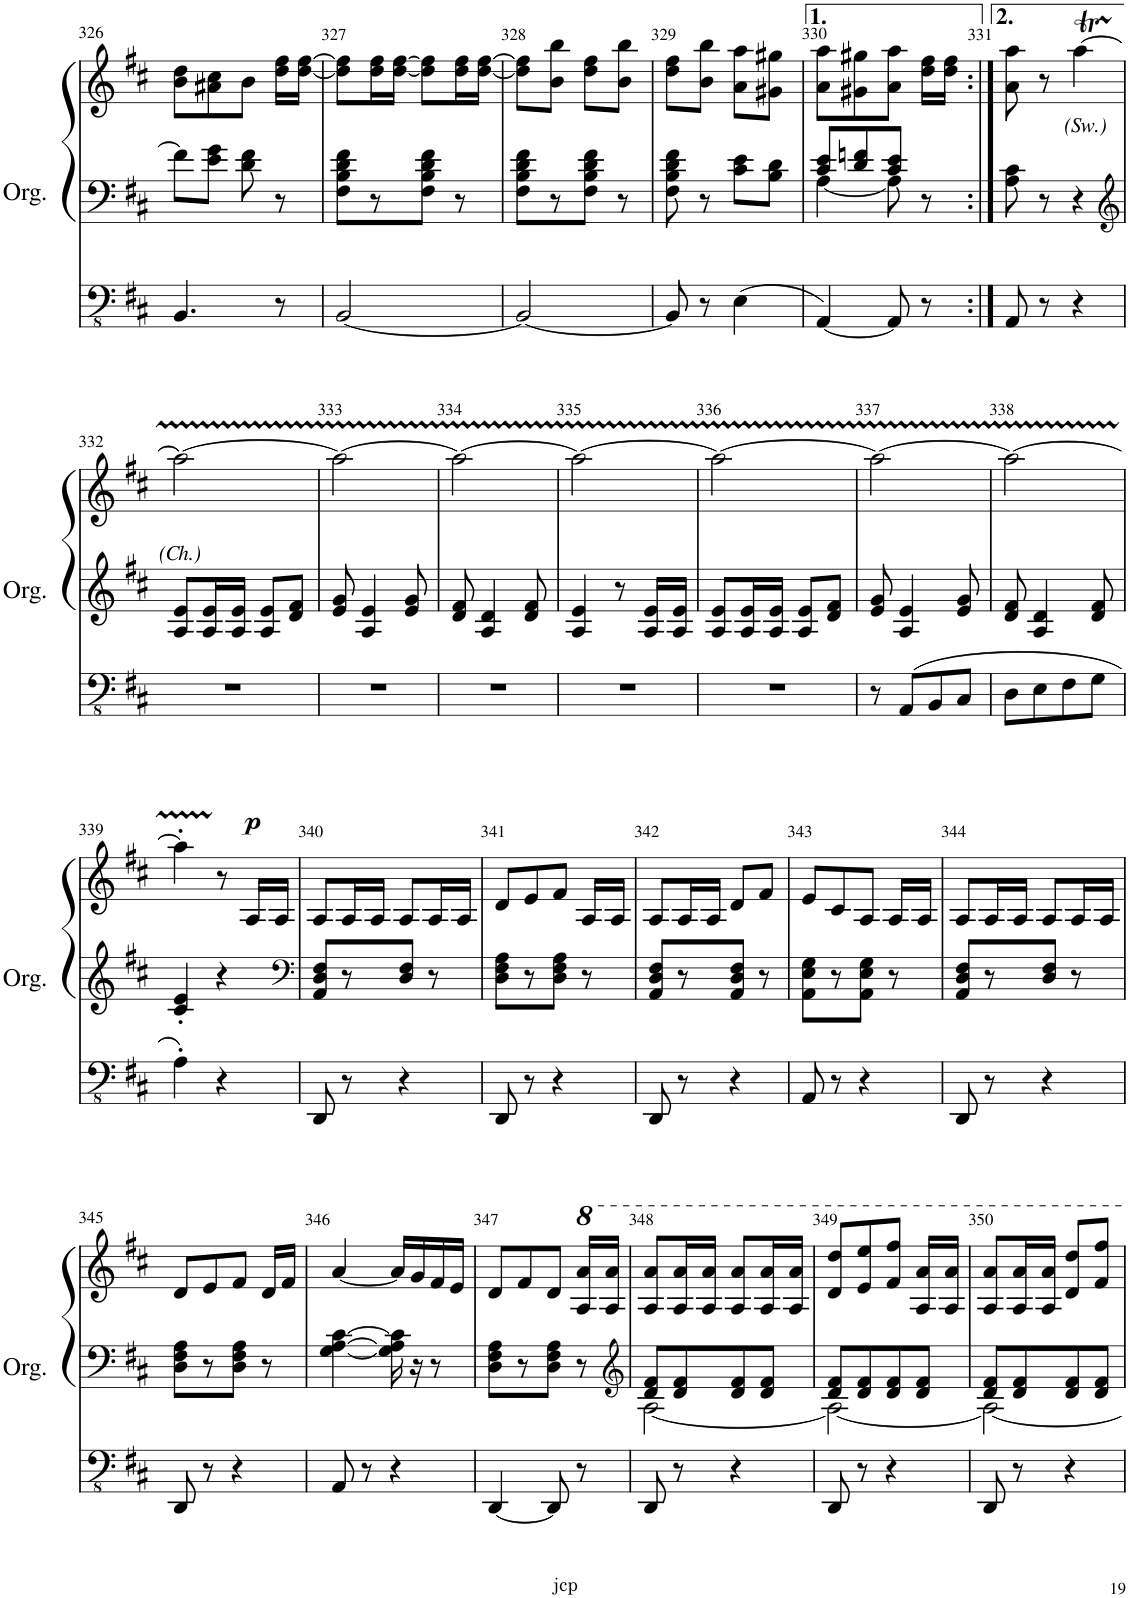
**kern	**kern	**kern	**dynam
*part1	*part1	*part1	*part1
*staff3	*staff2	*staff1	*staff1/2/3
*I"Orgue à tuyaux	*	*	*
*I'Org.	*	*	*
!!LO:PB:g=z
*clefFv4	*clefF4	*clefG2	*
*k[f#c#]	*k[f#c#]	*k[f#c#]	*
*M2/4	*M2/4	*M2/4	*
=326	=326	=326	=326
4.BBB/	8f#\L]	8b\ 8dd\L	.
.	8e\ 8g\J	8a#X\ 8cc#\	.
.	8d\ 8f#\	8b\J	.
8r	8r	16dd\ 16ff#\LL	.
.	.	[16dd\ [16ff#\JJ	.
=327	=327	=327	=327
[2BBB/	8F#\ 8B\ 8d\ 8f#\L	8dd\] 8ff#\]L	.
.	8r	16dd\ 16ff#\L	.
.	.	[16dd\ [16ff#\JJ	.
.	8F#\ 8B\ 8d\ 8f#\J	8dd\] 8ff#\]L	.
.	8r	16dd\ 16ff#\L	.
.	.	[16dd\ [16ff#\JJ	.
=328	=328	=328	=328
2BBB/_	8F#\ 8B\ 8d\ 8f#\L	8dd\] 8ff#\]L	.
.	8r	8b\ 8bb\J	.
.	8F#\ 8B\ 8d\ 8f#\J	8dd\ 8ff#\L	.
.	8r	8b\ 8bb\J	.
=329	=329	=329	=329
8BBB/]	8F#\ 8B\ 8d\ 8f#\	8dd\ 8ff#\L	.
8r	8r	8b\ 8bb\J	.
4EE\	8c#\ 8e\L	8a\ 8aa\L	.
.	8B\ 8d\J	8g#X\ 8gg#X\J	.
=330	=330	=330	=330
*	*^	*	*
[4AAA/	8c#/ 8e/L	[4A\	8a\ 8aa\L	.
.	8d/ 8fn/	.	8g#X\ 8gg#X\	.
8AAA/]	8c#/ 8e/J	8A\]	8a\ 8aa\J	.
8r	8r	8ryy	16dd\ 16ff#\LL	.
.	.	.	16dd\ 16ff#\JJ	.
*	*v	*v	*	*
=331:|!	=331:|!	=331:|!	=331:|!
8AAA/	8A\ 8c#\	8a\ 8aa\	.
8r	8r	8r	.
!	!	!LO:TX:b:i:t=(Sw.)	!
4r	4r	[4aaT\	.
!!LO:LB:g=z
=332	=332	=332	=332
*	*clefG2	*	*
!	!LO:TX:a:i:t=(Ch.)	!	!
2r	8A/ 8e/L	2aa\_	.
.	16A/ 16e/L	.	.
.	16A/ 16e/JJ	.	.
.	8A/ 8e/L	.	.
.	8d/ 8f#/J	.	.
=333	=333	=333	=333
2r	8e/ 8g/	2aa\_	.
.	4A/ 4e/	.	.
.	8e/ 8g/	.	.
=334	=334	=334	=334
2r	8d/ 8f#/	2aa\_	.
.	4A/ 4d/	.	.
.	8d/ 8f#/	.	.
=335	=335	=335	=335
2r	4A/ 4e/	2aa\_	.
.	8r	.	.
.	16A/ 16e/LL	.	.
.	16A/ 16e/JJ	.	.
=336	=336	=336	=336
2r	8A/ 8e/L	2aa\_	.
.	16A/ 16e/L	.	.
.	16A/ 16e/JJ	.	.
.	8A/ 8e/L	.	.
.	8d/ 8f#/J	.	.
=337	=337	=337	=337
8r	8e/ 8g/	2aa\_	.
8AAA/L	4A/ 4e/	.	.
8BBB/	.	.	.
8CC#/J	8e/ 8g/	.	.
=338	=338	=338	=338
8DD\L	8d/ 8f#/	2aa\_	.
8EE\	4A/ 4d/	.	.
8FF#\	.	.	.
8GG\J	8d/ 8f#/	.	.
!!LO:LB:g=z
=339	=339	=339	=339
4AA'\	4c#/' 4e/'	4aaTTT'\]	.
4r	4r	8r	.
!	!	!	!LO:DY:a
.	.	16A/LL	p
.	.	16A/JJ	.
=340	=340	=340	=340
*	*clefF4	*	*
8DDD/	8AA/ 8D/ 8F#/L	8A/L	.
8r	8r	16A/L	.
.	.	16A/JJ	.
4r	8D/ 8F#/J	8A/L	.
.	8r	16A/L	.
.	.	16A/JJ	.
=341	=341	=341	=341
8DDD/	8D\ 8F#\ 8A\L	8d/L	.
8r	8r	8e/	.
4r	8D\ 8F#\ 8A\J	8f#/J	.
.	8r	16A/LL	.
.	.	16A/JJ	.
=342	=342	=342	=342
8DDD/	8AA/ 8D/ 8F#/L	8A/L	.
8r	8r	16A/L	.
.	.	16A/JJ	.
4r	8AA/ 8D/ 8F#/J	8d/L	.
.	8r	8f#/J	.
=343	=343	=343	=343
8AAA/	8AA\ 8E\ 8G\L	8e/L	.
8r	8r	8c#/	.
4r	8AA\ 8E\ 8G\J	8A/J	.
.	8r	16A/LL	.
.	.	16A/JJ	.
=344	=344	=344	=344
8DDD/	8AA/ 8D/ 8F#/L	8A/L	.
8r	8r	16A/L	.
.	.	16A/JJ	.
4r	8D/ 8F#/J	8A/L	.
.	8r	16A/L	.
.	.	16A/JJ	.
!!LO:LB:g=z
=345	=345	=345	=345
8DDD/	8D\ 8F#\ 8A\L	8d/L	.
8r	8r	8e/	.
4r	8D\ 8F#\ 8A\J	8f#/J	.
.	8r	16d/LL	.
.	.	16f#/JJ	.
=346	=346	=346	=346
8AAA/	[4G\ [4A\ [4c#\	[4a/	.
8r	.	.	.
4r	16G\] 16A\] 16c#\]	16a/LL]	.
.	16r	16g/	.
.	8r	16f#/	.
.	.	16e/JJ	.
=347	=347	=347	=347
[4DDD/	8D\ 8F#\ 8A\L	8d/L	.
.	8r	8f#/	.
8DDD/]	8D\ 8F#\ 8A\J	8d/J	.
8r	8r	16a/ 16aa/LL	.
.	.	16a/ 16aa/JJ	.
=348	=348	=348	=348
*	*clefG2	*	*
*	*^	*	*
8DDD/	8d/ 8f#/L	[2A\	8a/ 8aa/L	.
8r	8d/ 8f#/	.	16a/ 16aa/L	.
.	.	.	16a/ 16aa/JJ	.
4r	8d/ 8f#/	.	8a/ 8aa/L	.
.	8d/ 8f#/J	.	16a/ 16aa/L	.
.	.	.	16a/ 16aa/JJ	.
=349	=349	=349	=349	=349
8DDD/	8d/ 8f#/L	2A\_	8dd/ 8ddd/L	.
8r	8d/ 8f#/	.	8ee/ 8eee/	.
4r	8d/ 8f#/	.	8ff#/ 8fff#/J	.
.	8d/ 8f#/J	.	16a/ 16aa/LL	.
.	.	.	16a/ 16aa/JJ	.
=350	=350	=350	=350	=350
8DDD/	8d/ 8f#/L	2A\_	8a/ 8aa/L	.
8r	8d/ 8f#/	.	16a/ 16aa/L	.
.	.	.	16a/ 16aa/JJ	.
4r	8d/ 8f#/	.	8dd/ 8ddd/L	.
.	8d/ 8f#/J	.	8ff#/ 8fff#/J	.
*	*v	*v	*	*
=	=	=	=
*-	*-	*-	*-
